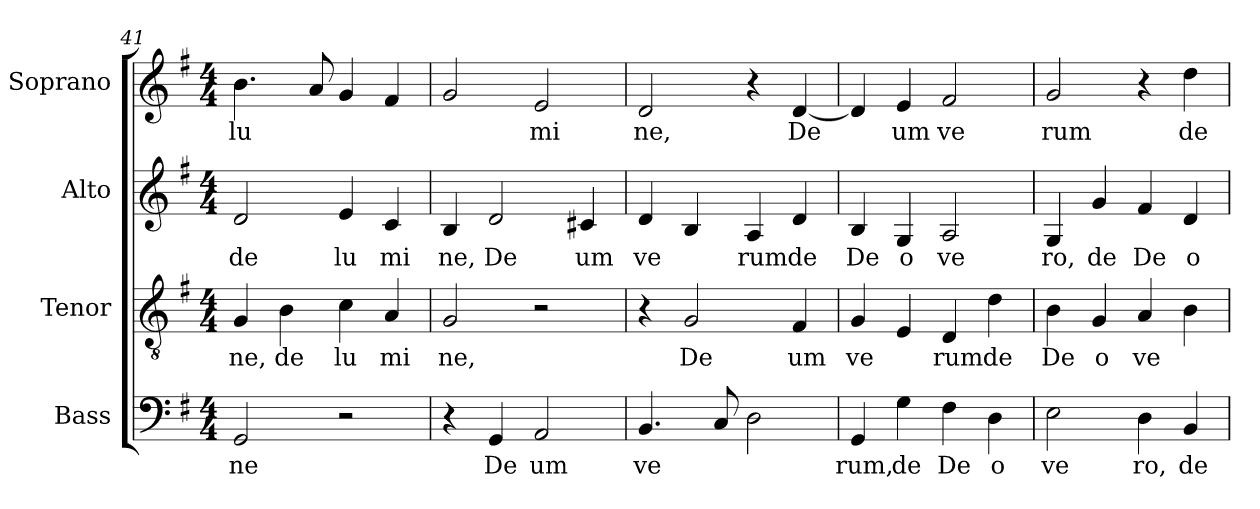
**kern	**text	**kern	**text	**kern	**text	**kern	**text
*part4	*part4	*part3	*part3	*part2	*part2	*part1	*part1
*staff4	*staff4	*staff3	*staff3	*staff2	*staff2	*staff1	*staff1
*I"Bass	*	*I"Tenor	*	*I"Alto	*	*I"Soprano	*
*I'B.	*	*I'T.	*	*I'A.	*	*I'S.	*
*clefF4	*	*clefGv2	*	*clefG2	*	*clefG2	*
*	*	*ITrd7c12	*	*	*	*	*
*k[f#]	*	*k[f#]	*	*k[f#]	*	*k[f#]	*
*G:	*	*G:	*	*G:	*	*G:	*
*M4/4	*	*M4/4	*	*M4/4	*	*M4/4	*
=41	=41	=41	=41	=41	=41	=41	=41
!	!LO:LY:b:color=#000000	!	!	!	!	!	!
!	!	!	!LO:LY:b:color=#000000	!	!	!	!
!	!	!	!	!	!LO:LY:b:color=#000000	!	!
!	!	!	!	!	!	!	!LO:LY:b:color=#000000
2GGi/	ne	4GGi/	ne,	2di/	de	4.bi\	lu
!	!	!	!LO:LY:b:color=#000000	!	!	!	!
.	.	4BBi\	de	.	.	.	.
.	.	.	.	.	.	8ai/	.
!	!	!	!LO:LY:b:color=#000000	!	!	!	!
!	!	!	!	!	!LO:LY:b:color=#000000	!	!
2r	.	4Ci\	lu	4ei/	lu	4gi/	.
!	!	!	!LO:LY:b:color=#000000	!	!	!	!
!	!	!	!	!	!LO:LY:b:color=#000000	!	!
.	.	4AAi/	mi	4ci/	mi	4f#i/	.
=42	=42	=42	=42	=42	=42	=42	=42
!	!	!	!LO:LY:b:color=#000000	!	!	!	!
!	!	!	!	!	!LO:LY:b:color=#000000	!	!
4r	.	2GGi/	ne,	4Bi/	ne,	2gi/	.
!	!LO:LY:b:color=#000000	!	!	!	!	!	!
!	!	!	!	!	!LO:LY:b:color=#000000	!	!
4GGi/	De	.	.	2di/	De	.	.
!	!LO:LY:b:color=#000000	!	!	!	!	!	!
!	!	!	!	!	!	!	!LO:LY:b:color=#000000
2AAi/	um	2r	.	.	.	2ei/	mi
!	!	!	!	!	!LO:LY:b:color=#000000	!	!
.	.	.	.	4c#Xi/	um	.	.
=43	=43	=43	=43	=43	=43	=43	=43
!	!LO:LY:b:color=#000000	!	!	!	!	!	!
!	!	!	!	!	!LO:LY:b:color=#000000	!	!
!	!	!	!	!	!	!	!LO:LY:b:color=#000000
4.BBi/	ve	4r	.	4di/	ve	2di/	ne,
!	!	!	!LO:LY:b:color=#000000	!	!	!	!
.	.	2GGi/	De	4Bi/	.	.	.
8Ci/	.	.	.	.	.	.	.
!	!	!	!	!	!LO:LY:b:color=#000000	!	!
2Di\	.	.	.	4Ai/	rum	4r	.
!	!	!	!LO:LY:b:color=#000000	!	!	!	!
!	!	!	!	!	!LO:LY:b:color=#000000	!	!
!	!	!	!	!	!	!	!LO:LY:b:color=#000000
.	.	4FF#i/	um	4di/	de	[4di/	De
!!LO:LB:g=z
=44	=44	=44	=44	=44	=44	=44	=44
!	!LO:LY:b:color=#000000	!	!	!	!	!	!
!	!	!	!LO:LY:b:color=#000000	!	!	!	!
!	!	!	!	!	!LO:LY:b:color=#000000	!	!
4GGi/	rum,	4GGi/	ve	4Bi/	De	4di/]	.
!	!LO:LY:b:color=#000000	!	!	!	!	!	!
!	!	!	!	!	!LO:LY:b:color=#000000	!	!
!	!	!	!	!	!	!	!LO:LY:b:color=#000000
4Gi\	de	4EEi/	.	4Gi/	o	4ei/	um
!	!LO:LY:b:color=#000000	!	!	!	!	!	!
!	!	!	!LO:LY:b:color=#000000	!	!	!	!
!	!	!	!	!	!LO:LY:b:color=#000000	!	!
!	!	!	!	!	!	!	!LO:LY:b:color=#000000
4F#i\	De	4DDi/	rum	2Ai/	ve	2f#i/	ve
!	!LO:LY:b:color=#000000	!	!	!	!	!	!
!	!	!	!LO:LY:b:color=#000000	!	!	!	!
4Di\	o	4Di\	de	.	.	.	.
=45	=45	=45	=45	=45	=45	=45	=45
!	!LO:LY:b:color=#000000	!	!	!	!	!	!
!	!	!	!LO:LY:b:color=#000000	!	!	!	!
!	!	!	!	!	!LO:LY:b:color=#000000	!	!
!	!	!	!	!	!	!	!LO:LY:b:color=#000000
2Ei\	ve	4BBi\	De	4Gi/	ro,	2gi/	rum
!	!	!	!LO:LY:b:color=#000000	!	!	!	!
!	!	!	!	!	!LO:LY:b:color=#000000	!	!
.	.	4GGi/	o	4gi/	de	.	.
!	!LO:LY:b:color=#000000	!	!	!	!	!	!
!	!	!	!LO:LY:b:color=#000000	!	!	!	!
!	!	!	!	!	!LO:LY:b:color=#000000	!	!
4Di\	ro,	4AAi/	ve	4f#i/	De	4r	.
!	!LO:LY:b:color=#000000	!	!	!	!	!	!
!	!	!	!	!	!LO:LY:b:color=#000000	!	!
!	!	!	!	!	!	!	!LO:LY:b:color=#000000
4BBi/	de	4BBi\	.	4di/	o	4ddi\	de
=	=	=	=	=	=	=	=
*-	*-	*-	*-	*-	*-	*-	*-
